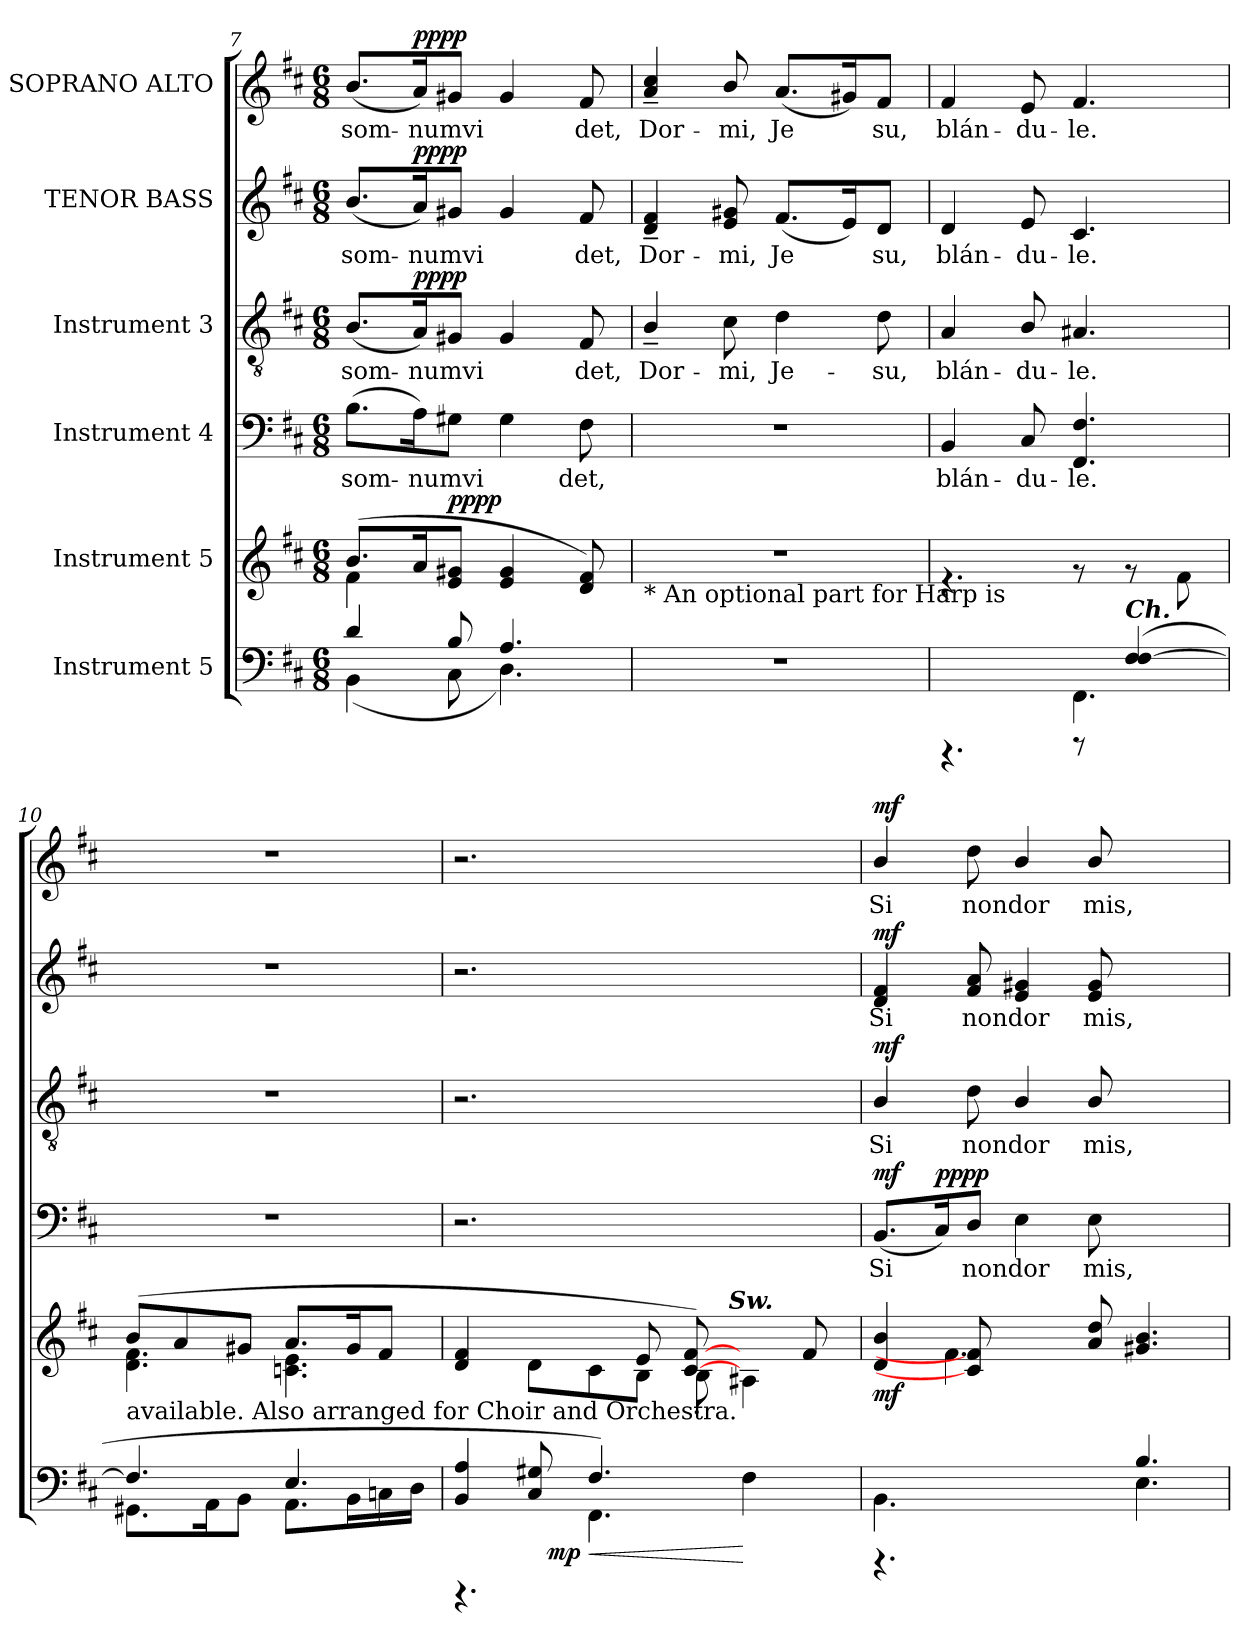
**kern	**dynam	**kern	**dynam	**kern	**text	**dynam	**kern	**text	**dynam	**kern	**text	**dynam	**kern	**text	**dynam
*part6	*part6	*part5	*part5	*part4	*part4	*part4	*part3	*part3	*part3	*part2	*part2	*part2	*part1	*part1	*part1
*staff6	*staff6	*staff5	*staff5	*staff4	*staff4	*staff4	*staff3	*staff3	*staff3	*staff2	*staff2	*staff2	*staff1	*staff1	*staff1
*I"Instrument 5	*	*I"Instrument 5	*	*I"Instrument 4	*	*	*I"Instrument 3	*	*	*I"TENOR  BASS	*	*	*I"SOPRANO  ALTO	*	*
!!LO:PB:g=z
*clefF4	*	*clefG2	*	*clefF4	*	*	*clefGv2	*	*	*clefG2	*	*	*clefG2	*	*
*k[f#c#]	*	*k[f#c#]	*	*k[f#c#]	*	*	*k[f#c#]	*	*	*k[f#c#]	*	*	*k[f#c#]	*	*
*D:	*	*D:	*	*D:	*	*	*D:	*	*	*D:	*	*	*D:	*	*
*M6/8	*	*M6/8	*	*M6/8	*	*	*M6/8	*	*	*M6/8	*	*	*M6/8	*	*
=7	=7	=7	=7	=7	=7	=7	=7	=7	=7	=7	=7	=7	=7	=7	=7
*^	*	*^	*	*	*	*	*	*	*	*	*	*	*	*	*
!	!	!	!	!	!	!	!LO:LY:b	!	!	!LO:LY:b	!	!	!LO:LY:b	!	!	!LO:LY:b	!
4d/	(<4BB\	.	(>8.b/L	4f#\	.	(>8.B\L	som-	.	(<8.B/L	som-	.	(<8.b/L	som-	.	(<8.b/L	som-	.
!	!	!	!	!	!	!	!LO:LY:b	!	!	!LO:LY:b	!LO:DY:a	!	!LO:LY:b	!LO:DY:a	!	!LO:LY:b	!LO:DY:a
.	.	.	16a/	.	.	16A\)	-numvi-	.	16A/)	-numvi-	pppp	16a/)	-numvi-	pppp	16a/)	-numvi-	pppp
!	!	!	!	!	!LO:DY:a	!	!LO:LY:b	!	!	!LO:LY:b	!	!	!LO:LY:b	!	!	!LO:LY:b	!
8B/	8C#\	.	8g#X/ 8e/J	2ryy	pppp	8G#X\J	--	.	8G#X/J	--	.	8g#X/J	--	.	8g#X/J	--	.
!	!	!	!	!	!	!	!LO:LY:b	!	!	!LO:LY:b	!	!	!LO:LY:b	!	!	!LO:LY:b	!
4.A/	4.D\)	.	4g#/ 4e/	.	.	4G#\	--	.	4G#/	--	.	4g#/	--	.	4g#/	--	.
!	!	!	!	!	!	!	!LO:LY:b	!	!	!LO:LY:b	!	!	!LO:LY:b	!	!	!LO:LY:b	!
.	.	.	8f#/ 8d/)	.	.	8F#\	-det,	.	8F#/	-det,	.	8f#/	-det,	.	8f#/	-det,	.
*v	*v	*	*	*	*	*	*	*	*	*	*	*	*	*	*	*	*
*	*	*v	*v	*	*	*	*	*	*	*	*	*	*	*	*	*
=8	=8	=8	=8	=8	=8	=8	=8	=8	=8	=8	=8	=8	=8	=8	=8
!	!	!LO:TX:b:t=* An optional part for Harp is	!	!	!	!	!	!	!	!	!	!	!	!	!
!	!	!	!	!	!	!	!	!LO:LY:b	!	!	!LO:LY:b	!	!	!LO:LY:b	!
2.r	.	2.r	.	2.r	.	.	4B~>/	Dor-	.	4f#/~> 4d/~>	Dor-	.	4cc#/~> 4a/~>	Dor-	.
!	!	!	!	!	!	!	!	!LO:LY:b	!	!	!LO:LY:b	!	!	!LO:LY:b	!
.	.	.	.	.	.	.	8c#\	-mi,	.	8g#X/ 8e/	-mi,	.	8b/	-mi,	.
!	!	!	!	!	!	!	!	!LO:LY:b	!	!	!LO:LY:b	!	!	!LO:LY:b	!
.	.	.	.	.	.	.	4d\	Je-	.	(<8.f#/L	Je-	.	(<8.a/L	Je-	.
!	!	!	!	!	!	!	!	!	!	!	!LO:LY:b	!	!	!LO:LY:b	!
.	.	.	.	.	.	.	.	.	.	16e/)	--	.	16g#X/)	--	.
!	!	!	!	!	!	!	!	!LO:LY:b	!	!	!LO:LY:b	!	!	!LO:LY:b	!
.	.	.	.	.	.	.	8d\	-su,	.	8d/J	-su,	.	8f#/J	-su,	.
=9	=9	=9	=9	=9	=9	=9	=9	=9	=9	=9	=9	=9	=9	=9	=9
*^	*	*	*	*	*	*	*	*	*	*	*	*	*	*	*
!	!	!	!	!	!	!LO:LY:b	!	!	!LO:LY:b	!	!	!LO:LY:b	!	!	!LO:LY:b	!
4.rCCC	4.ryy	.	4.rf	.	4BB/	blán-	.	4A/	blán-	.	4d/	blán-	.	4f#/	blán-	.
!	!	!	!	!	!	!LO:LY:b	!	!	!LO:LY:b	!	!	!LO:LY:b	!	!	!LO:LY:b	!
.	.	.	.	.	8C#/	-du-	.	8B/	-du-	.	8e/	-du-	.	8e/	-du-	.
!	!	!	!	!	!	!LO:LY:b	!	!	!LO:LY:b	!	!	!LO:LY:b	!	!	!LO:LY:b	!
8rCCC	4.FF#\	.	8rf	.	4.F#/ 4.FF#/	-le.	.	4.A#X/	-le.	.	4.c#/	-le.	.	4.f#/	-le.	.
!LO:TX:a:Bi:t=Ch.	!	!	!	!	!	!	!	!	!	!	!	!	!	!	!	!
(>4F#/ [>4F#/	.	.	8rf	.	.	.	.	.	.	.	.	.	.	.	.	.
.	.	.	8f#\	.	.	.	.	.	.	.	.	.	.	.	.	.
=10	=10	=10	=10	=10	=10	=10	=10	=10	=10	=10	=10	=10	=10	=10	=10	=10
*	*	*	*^	*	*	*	*	*	*	*	*	*	*	*	*	*
!	!	!	!LO:TX:b:t=available. Also arranged for Choir and Orchestra.	!	!	!	!	!	!	!	!	!	!	!	!	!	!
4.F#/]	8.GG#X\L	.	(>8b/L	4.f#\ 4.d\	.	2.r	.	.	2.r	.	.	2.r	.	.	2.r	.	.
.	.	.	8a/	.	.	.	.	.	.	.	.	.	.	.	.	.	.
.	16AA\	.	.	.	.	.	.	.	.	.	.	.	.	.	.	.	.
.	8BB\J	.	8g#X/J	.	.	.	.	.	.	.	.	.	.	.	.	.	.
4.E/	8.AA\L	.	8.a/L	4.e\ 4.cn\	.	.	.	.	.	.	.	.	.	.	.	.	.
.	16BB\	.	16g#/	.	.	.	.	.	.	.	.	.	.	.	.	.	.
.	16Cn\	.	8f#/J	.	.	.	.	.	.	.	.	.	.	.	.	.	.
.	16D\J	.	.	.	.	.	.	.	.	.	.	.	.	.	.	.	.
=11	=11	=11	=11	=11	=11	=11	=11	=11	=11	=11	=11	=11	=11	=11	=11	=11	=11
*	*^	*	*	*^	*	*	*	*	*	*	*	*	*	*	*	*	*
4BB/ 4A/	4.rFFFF	4ryy	.	4d/ 4f#/	4ryy	2ryy	.	2.r	.	.	2.r	.	.	2.r	.	.	2.r	.	.
8C#/ 8G#X/	.	32ryy	.	4ryy	8d\L	.	.	.	.	.	.	.	.	.	.	.	.	.	.
!	!	!	!LO:DY:b	!	!	!	!	!	!	!	!	!	!	!	!	!	!	!	!
.	.	2ryy	mp	.	.	.	.	.	.	.	.	.	.	.	.	.	.	.	.
!	!	!	!LO:HP:b	!	!	!	!	!	!	!	!	!	!	!	!	!	!	!	!
4.F#/)	4.FF#\	.	<	.	8c#\	.	.	.	.	.	.	.	.	.	.	.	.	.	.
.	.	.	.	8e/	8B\J	8...ryy	.	.	.	.	.	.	.	.	.	.	.	.	.
.	.	.	.	[8f#/ [8c#/)	8B'>\	.	.	.	.	.	.	.	.	.	.	.	.	.	.
!	!	!	!	!	!	!LO:TX:a:Bi:t=Sw.	!	!	!	!	!	!	!	!	!	!	!	!	!
.	.	.	.	.	.	4ryy	.	.	.	.	.	.	.	.	.	.	.	.	.
4ryy	4F#\	.	[	8ryy	4A#X\	.	.	4ryy	.	.	4ryy	.	.	4ryy	.	.	4ryy	.	.
.	.	8..ryy	.	.	.	.	.	.	.	.	.	.	.	.	.	.	.	.	.
.	.	.	.	8f#/	.	.	.	.	.	.	.	.	.	.	.	.	.	.	.
.	.	.	.	.	.	64ryy	.	.	.	.	.	.	.	.	.	.	.	.	.
!!LO:PB:g=z
=12	=12	=12	=12	=12	=12	=12	=12	=12	=12	=12	=12	=12	=12	=12	=12	=12	=12	=12	=12
!	!	!	!	!	!	!	!LO:DY:b	!	!LO:LY:b	!LO:DY:a	!	!LO:LY:b	!LO:DY:a	!	!LO:LY:b	!LO:DY:a	!	!LO:LY:b	!LO:DY:a
*	*v	*v	*	*	*	*	*	*	*	*	*	*	*	*	*	*	*	*	*
*	*	*	*	*v	*v	*	*	*	*	*	*	*	*	*	*	*	*	*
4.rDDD	4.BB\	.	4d/ 4b/	4ryy	mf	(<8.BB/L	Si	mf	4B/	Si	mf	4f#/ 4d/	Si	mf	4b/	Si	mf
!	!	!	!	!	!	!	!LO:LY:b	!LO:DY:a	!	!	!	!	!	!	!	!	!
.	.	.	.	.	.	16C#/)	.	pppp	.	.	.	.	.	.	.	.	.
!	!	!	!	!	!	!	!LO:LY:b	!	!	!LO:LY:b	!	!	!LO:LY:b	!	!	!LO:LY:b	!
.	.	.	8f#/] 8c#/]	4.f#\	.	8D/J	nondor-	.	8d\	nondor-	.	8a/ 8f#/	nondor-	.	8dd\	nondor-	.
!	!	!	!	!	!	!	!LO:LY:b	!	!	!LO:LY:b	!	!	!LO:LY:b	!	!	!LO:LY:b	!
4.ryy	4.ryy	.	4ryy	.	.	4E\	--	.	4B/	--	.	4g#X/ 4e/	--	.	4b/	--	.
!	!	!	!	!	!	!	!LO:LY:b	!	!	!LO:LY:b	!	!	!LO:LY:b	!	!	!LO:LY:b	!
.	.	.	8dd/ 8a/	2ryy	.	8E\	-mis,	.	8B/	-mis,	.	8g#/ 8e/	-mis,	.	8b/	-mis,	.
4.B/	4.E\	.	4.b/ 4.g#X/	.	.	4.ryy	.	.	4.ryy	.	.	4.ryy	.	.	4.ryy	.	.
*v	*v	*	*	*	*	*	*	*	*	*	*	*	*	*	*	*	*
*	*	*v	*v	*	*	*	*	*	*	*	*	*	*	*	*	*
=	=	=	=	=	=	=	=	=	=	=	=	=	=	=	=
*-	*-	*-	*-	*-	*-	*-	*-	*-	*-	*-	*-	*-	*-	*-	*-
